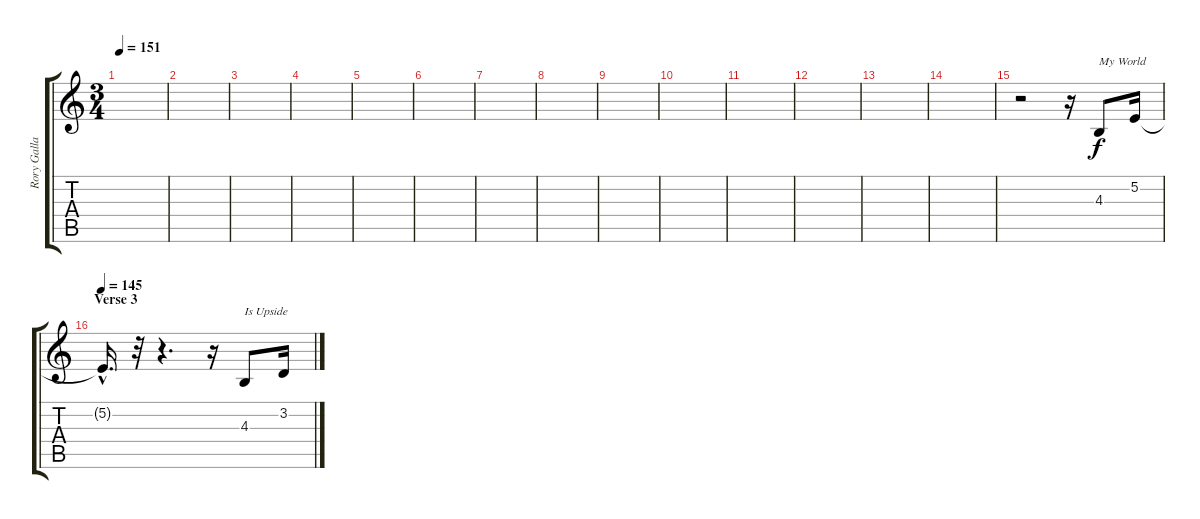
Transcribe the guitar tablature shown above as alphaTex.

\track ("Rory Gallagher (Vocals)" "Rory Galla") {instrument viola}
\staff {score tabs}
\tuning (E4 B3 G3 D3 A2 E2) {hide}
\ts (3 4)
\tempo 151
\clef g2
\ks c
|
|
|
|
|
|
|
|
|
|
|
|
|
|
r.2 r.16 4.3.8{txt "My World"} 5.2.16 |
\section ("" "Verse 3")
\tempo 145
5.2{hac t}.16{d} r.32 r.4{d} r.16 4.3.8{txt "Is Upside"} 3.2.16
